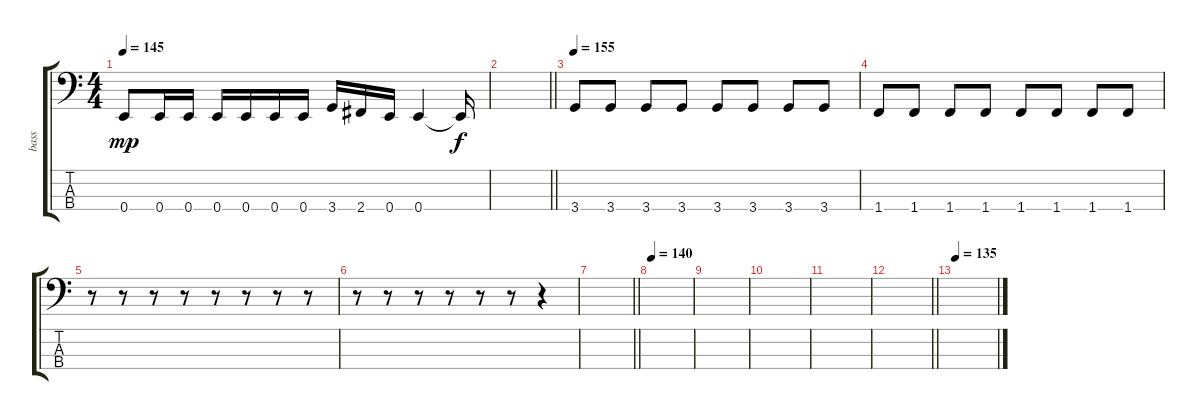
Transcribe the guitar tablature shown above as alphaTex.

\track ("bass" "bass") {instrument electricbassfinger}
\staff {score tabs}
\tuning (G2 D2 A1 E1) {hide}
\ts (4 4)
\tempo 145
\clef f4
\ks c
0.4.8{dy mp} 0.4.16 0.4.16 0.4.16 0.4.16 0.4.16 0.4.16 3.4.16 2.4.16 0.4.16 0.4.4 0.4{t}.16{dy f} |
\barLineRight lightlight
|
\section ("" "")
\tempo 155
3.4.8 3.4.8 3.4.8 3.4.8 3.4.8 3.4.8 3.4.8 3.4.8 |
1.4.8 1.4.8 1.4.8 1.4.8 1.4.8 1.4.8 1.4.8 1.4.8 |
r.8 r.8 r.8 r.8 r.8 r.8 r.8 r.8 |
r.8 r.8 r.8 r.8 r.8 r.8 r.4 |
\barLineRight lightlight
|
\section ("" "")
\tempo 140
|
|
|
|
\barLineRight lightlight
|
\section ("" "")
\tempo 135
